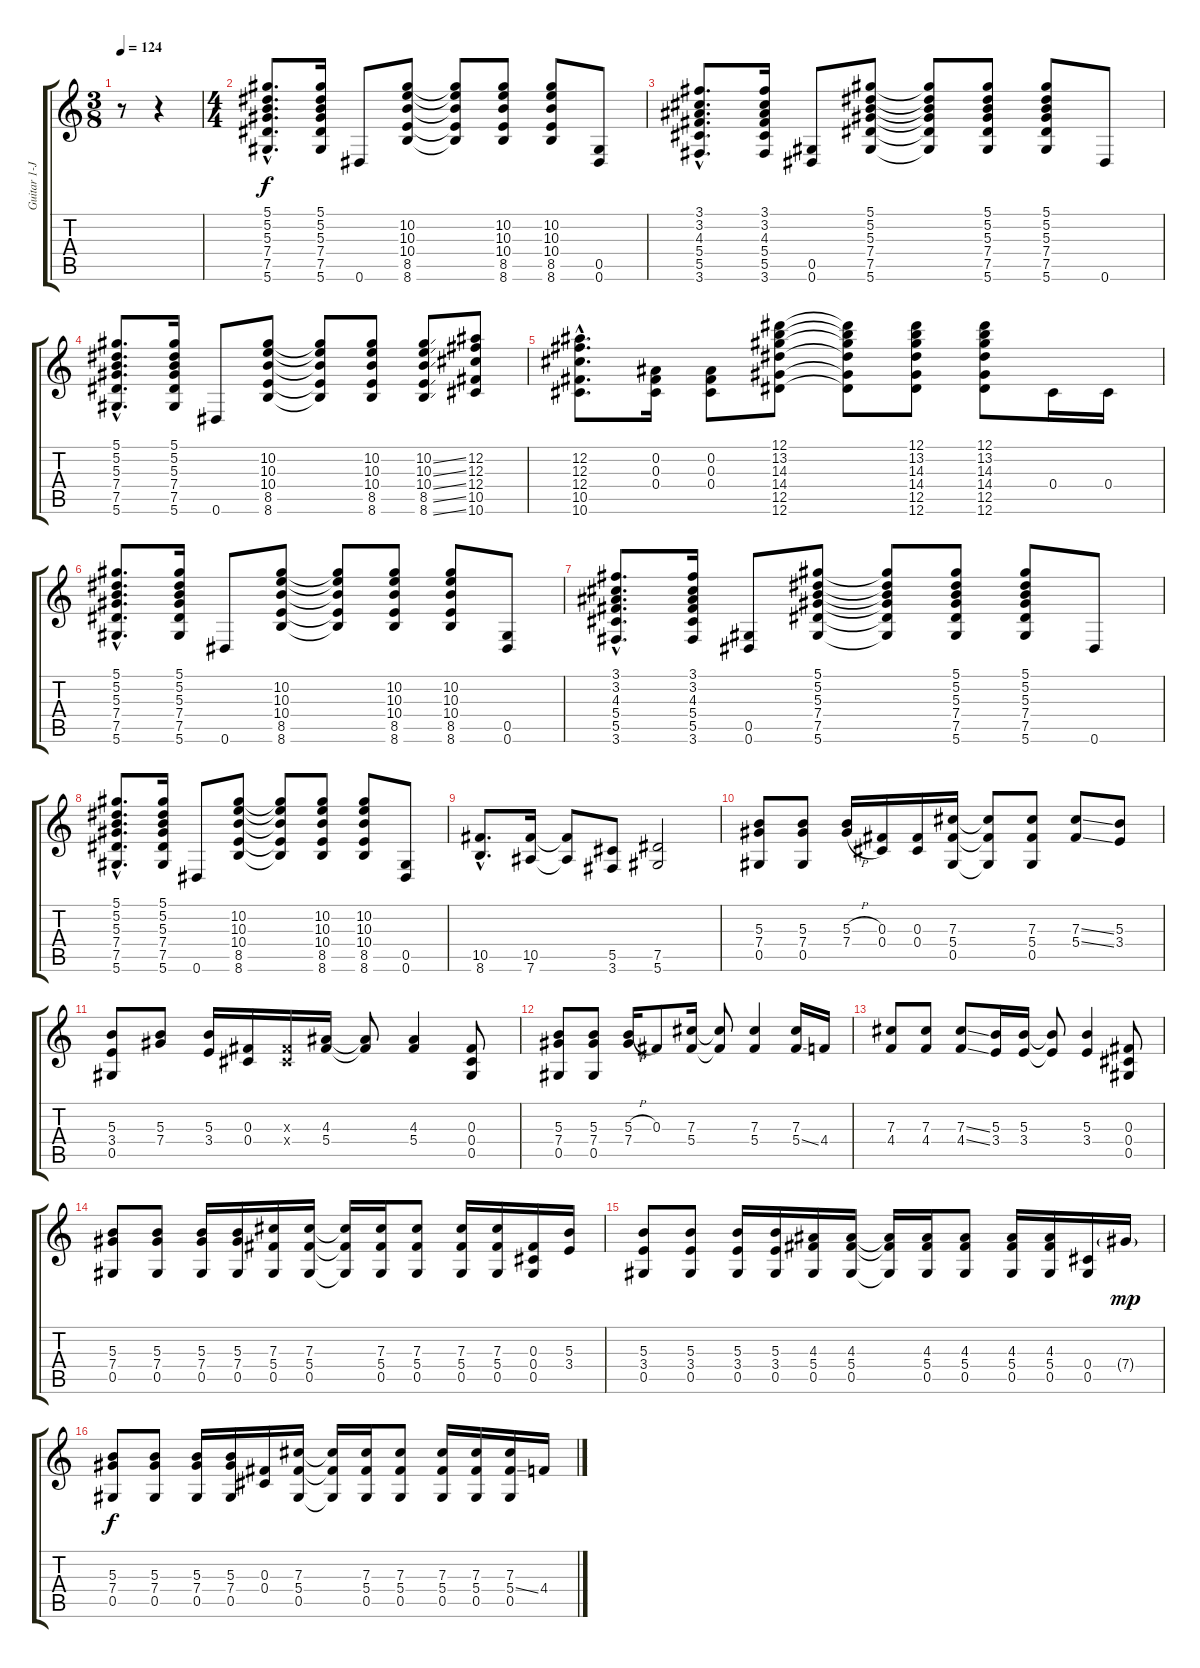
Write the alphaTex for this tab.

\track ("Guitar 1-Jade Puget" "Guitar 1-J") {instrument overdrivenguitar}
\staff {score tabs}
\tuning (Eb4 Bb3 Gb3 Db3 Ab2 Eb2) {hide}
\ts (3 8)
\tempo 124
\clef g2
\ks c
r.8{dy f instrument overdrivenguitar} r.4 |
\ts (4 4)
(5.1{hac} 5.2{hac} 5.3{hac} 7.4{hac} 7.5{hac} 5.6{hac}).8{d} (5.1 5.2 5.3 7.4 7.5 5.6).16 0.6.8 (10.2 10.3 10.4 8.5 8.6).8 (10.2{t} 10.3{t} 10.4{t} 8.5{t} 8.6{t}).8 (10.2 10.3 10.4 8.5 8.6).8 (10.2 10.3 10.4 8.5 8.6).8 (0.5 0.6).8 |
(3.1{hac} 3.2{hac} 4.3{hac} 5.4{hac} 5.5{hac} 3.6{hac}).8{d} (3.1 3.2 4.3 5.4 5.5 3.6).16 (0.5 0.6).8 (5.1 5.2 5.3 7.4 7.5 5.6).8 (5.1{t} 5.2{t} 5.3{t} 7.4{t} 7.5{t} 5.6{t}).8 (5.1 5.2 5.3 7.4 7.5 5.6).8 (5.1 5.2 5.3 7.4 7.5 5.6).8 0.6.8 |
(5.1{hac} 5.2{hac} 5.3{hac} 7.4{hac} 7.5{hac} 5.6{hac}).8{d} (5.1 5.2 5.3 7.4 7.5 5.6).16 0.6.8 (10.2 10.3 10.4 8.5 8.6).8 (10.2{t} 10.3{t} 10.4{t} 8.5{t} 8.6{t}).8 (10.2 10.3 10.4 8.5 8.6).8 (10.2{ss} 10.3{ss} 10.4{ss} 8.5{ss} 8.6{ss}).8 (12.2 12.3 12.4 10.5 10.6).8 |
(12.2{hac} 12.3{hac} 12.4{hac} 10.5{hac} 10.6{hac}).8{d} (0.2 0.3 0.4).16 (0.2 0.3 0.4).8 (12.1 13.2 14.3 14.4 12.5 12.6).8 (12.1{t} 13.2{t} 14.3{t} 14.4{t} 12.5{t} 12.6{t}).8 (12.1 13.2 14.3 14.4 12.5 12.6).8 (12.1 13.2 14.3 14.4 12.5 12.6).8 0.4.16 0.4.16 |
(5.1{hac} 5.2{hac} 5.3{hac} 7.4{hac} 7.5{hac} 5.6{hac}).8{d} (5.1 5.2 5.3 7.4 7.5 5.6).16 0.6.8 (10.2 10.3 10.4 8.5 8.6).8 (10.2{t} 10.3{t} 10.4{t} 8.5{t} 8.6{t}).8 (10.2 10.3 10.4 8.5 8.6).8 (10.2 10.3 10.4 8.5 8.6).8 (0.5 0.6).8 |
(3.1{hac} 3.2{hac} 4.3{hac} 5.4{hac} 5.5{hac} 3.6{hac}).8{d} (3.1 3.2 4.3 5.4 5.5 3.6).16 (0.5 0.6).8 (5.1 5.2 5.3 7.4 7.5 5.6).8 (5.1{t} 5.2{t} 5.3{t} 7.4{t} 7.5{t} 5.6{t}).8 (5.1 5.2 5.3 7.4 7.5 5.6).8 (5.1 5.2 5.3 7.4 7.5 5.6).8 0.6.8 |
(5.1{hac} 5.2{hac} 5.3{hac} 7.4{hac} 7.5{hac} 5.6{hac}).8{d} (5.1 5.2 5.3 7.4 7.5 5.6).16 0.6.8 (10.2 10.3 10.4 8.5 8.6).8 (10.2{t} 10.3{t} 10.4{t} 8.5{t} 8.6{t}).8 (10.2 10.3 10.4 8.5 8.6).8 (10.2 10.3 10.4 8.5 8.6).8 (0.5 0.6).8 |
(10.5{hac} 8.6{hac}).8{d} (10.5 7.6).16 (10.5{t} 7.6{t}).8 (5.5 3.6).8 (7.5 5.6).2 |
(5.3 7.4 0.5).8 (5.3 7.4 0.5).8 (5.3{h} 7.4{h}).16 (0.3 0.4).16 (0.3 0.4).16 (7.3 5.4 0.5).16 (7.3{t} 5.4{t} 0.5{t}).8 (7.3 5.4 0.5).8 (7.3{ss} 5.4{ss}).8 (5.3 3.4).8 |
(5.3 3.4 0.5).8 (5.3 7.4).8 (5.3 3.4).16 (0.3 0.4).16 (0.3{x} 0.4{x}).16 (4.3 5.4).16 (4.3{t} 5.4{t}).8 (4.3 5.4).4 (0.3 0.4 0.5).8 |
(5.3 7.4 0.5).8 (5.3 7.4 0.5).8 (5.3{h} 7.4).16 0.3.8 (7.3 5.4).16 (7.3{t} 5.4{t}).8 (7.3 5.4).4 (7.3 5.4{ss}).16 4.4.16 |
(7.3 4.4).8 (7.3 4.4).8 (7.3{ss} 4.4{ss}).8 (5.3 3.4).16 (5.3 3.4).16 (5.3{t} 3.4{t}).8 (5.3 3.4).4 (0.3 0.4 0.5).8 |
(5.3 7.4 0.5).8 (5.3 7.4 0.5).8 (5.3 7.4 0.5).16 (5.3 7.4 0.5).16 (7.3 5.4 0.5).16 (7.3 5.4 0.5).16 (7.3{t} 5.4{t} 0.5{t}).16 (7.3 5.4 0.5).16 (7.3 5.4 0.5).8 (7.3 5.4 0.5).16 (7.3 5.4 0.5).16 (0.3 0.4 0.5).16 (5.3 3.4).16 |
(5.3 3.4 0.5).8 (5.3 3.4 0.5).8 (5.3 3.4 0.5).16 (5.3 3.4 0.5).16 (4.3 5.4 0.5).16 (4.3 5.4 0.5).16 (4.3{t} 5.4{t} 0.5{t}).16 (4.3 5.4 0.5).16 (4.3 5.4 0.5).8 (4.3 5.4 0.5).16 (4.3 5.4 0.5).16 (0.4 0.5).16 7.4{g}.16{dy mp} |
(5.3 7.4 0.5).8{dy f} (5.3 7.4 0.5).8 (5.3 7.4 0.5).16 (5.3 7.4 0.5).16 (0.3 0.4).16 (7.3 5.4 0.5).16 (7.3{t} 5.4{t} 0.5{t}).16 (7.3 5.4 0.5).16 (7.3 5.4 0.5).8 (7.3 5.4 0.5).16 (7.3 5.4 0.5).16 (7.3 5.4{ss} 0.5).16 4.4.16
